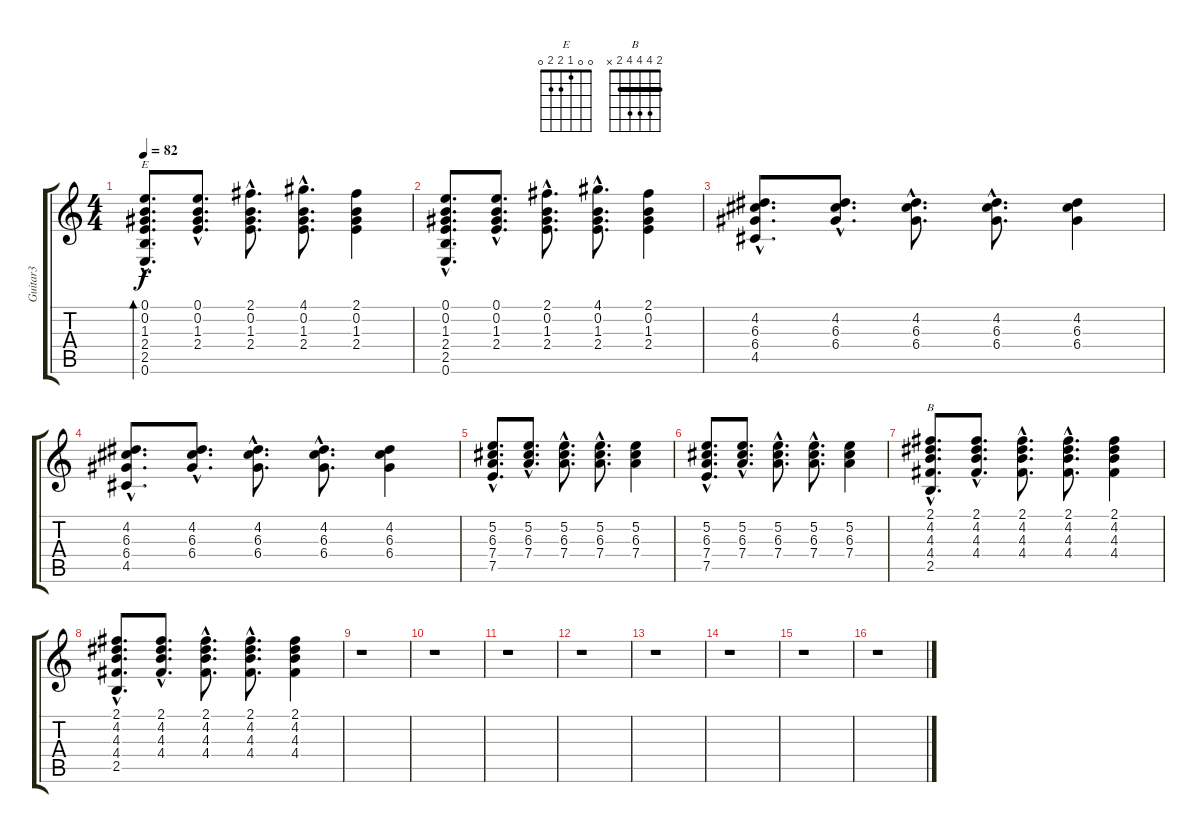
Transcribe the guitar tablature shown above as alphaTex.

\track ("Guitar3" "Guitar3") {instrument electricguitarclean}
\staff {score tabs}
\tuning (E4 B3 G3 D3 A2 E2) {hide}
\chord ("E" 0 0 1 2 2 0)
\chord ("B" 2 4 4 4 2 x) {barre 2}
\ts (4 4)
\tempo 82
\clef g2
\ks c
(0.1{hac} 0.2{hac} 1.3{hac} 2.4{hac} 2.5{hac} 0.6{hac}).8{d bd 60 ch "E" dy f} (0.1{hac} 0.2{hac} 1.3{hac} 2.4{hac}).8{d} (2.1{hac} 0.2{hac} 1.3{hac} 2.4{hac}).8{d} (4.1{hac} 0.2{hac} 1.3{hac} 2.4{hac}).8{d} (2.1 0.2 1.3 2.4).4 |
(0.1{hac} 0.2{hac} 1.3{hac} 2.4{hac} 2.5{hac} 0.6{hac}).8{d} (0.1{hac} 0.2{hac} 1.3{hac} 2.4{hac}).8{d} (2.1{hac} 0.2{hac} 1.3{hac} 2.4{hac}).8{d} (4.1{hac} 0.2{hac} 1.3{hac} 2.4{hac}).8{d} (2.1 0.2 1.3 2.4).4 |
(4.2{hac} 6.3{hac} 6.4{hac} 4.5{hac}).8{d} (4.2{hac} 6.3{hac} 6.4{hac}).8{d} (4.2{hac} 6.3{hac} 6.4{hac}).8{d} (4.2{hac} 6.3{hac} 6.4{hac}).8{d} (4.2 6.3 6.4).4 |
(4.2{hac} 6.3{hac} 6.4{hac} 4.5{hac}).8{d} (4.2{hac} 6.3{hac} 6.4{hac}).8{d} (4.2{hac} 6.3{hac} 6.4{hac}).8{d} (4.2{hac} 6.3{hac} 6.4{hac}).8{d} (4.2 6.3 6.4).4 |
(5.2{hac} 6.3{hac} 7.4{hac} 7.5{hac}).8{d} (5.2{hac} 6.3{hac} 7.4{hac}).8{d} (5.2{hac} 6.3{hac} 7.4{hac}).8{d} (5.2{hac} 6.3{hac} 7.4{hac}).8{d} (5.2 6.3 7.4).4 |
(5.2{hac} 6.3{hac} 7.4{hac} 7.5{hac}).8{d} (5.2{hac} 6.3{hac} 7.4{hac}).8{d} (5.2{hac} 6.3{hac} 7.4{hac}).8{d} (5.2{hac} 6.3{hac} 7.4{hac}).8{d} (5.2 6.3 7.4).4 |
(2.1{hac} 4.2{hac} 4.3{hac} 4.4{hac} 2.5{hac}).8{d ch "B"} (2.1{hac} 4.2{hac} 4.3{hac} 4.4{hac}).8{d} (2.1{hac} 4.2{hac} 4.3{hac} 4.4{hac}).8{d} (2.1{hac} 4.2{hac} 4.3{hac} 4.4{hac}).8{d} (2.1 4.2 4.3 4.4).4 |
(2.1{hac} 4.2{hac} 4.3{hac} 4.4{hac} 2.5{hac}).8{d} (2.1{hac} 4.2{hac} 4.3{hac} 4.4{hac}).8{d} (2.1{hac} 4.2{hac} 4.3{hac} 4.4{hac}).8{d} (2.1{hac} 4.2{hac} 4.3{hac} 4.4{hac}).8{d} (2.1 4.2 4.3 4.4).4 |
r.1 |
r.1 |
r.1 |
r.1 |
r.1 |
r.1 |
r.1 |
r.1
